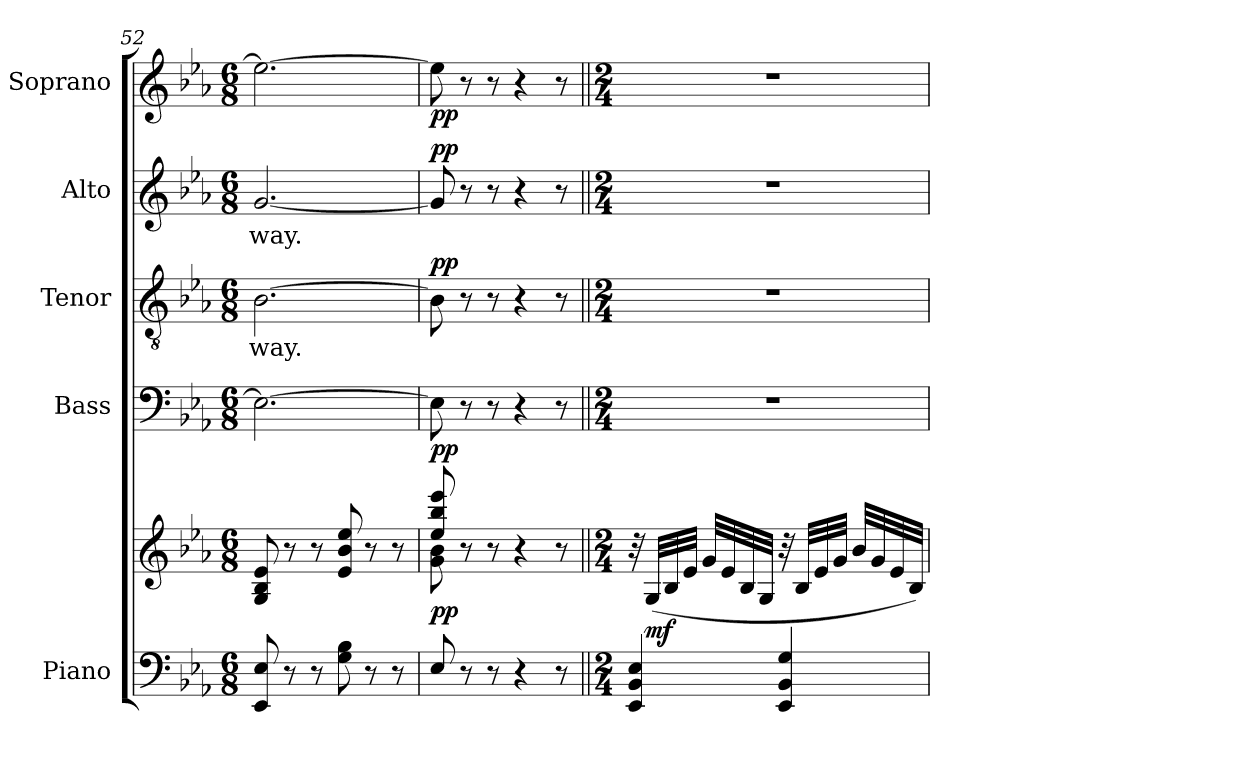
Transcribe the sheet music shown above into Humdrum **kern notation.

**kern	**kern	**dynam	**kern	**dynam	**kern	**text	**dynam	**kern	**text	**dynam	**kern	**dynam
*part5	*part5	*part5	*part4	*part4	*part3	*part3	*part3	*part2	*part2	*part2	*part1	*part1
*staff6	*staff5	*staff5/6	*staff4	*staff4	*staff3	*staff3	*staff3	*staff2	*staff2	*staff2	*staff1	*staff1
*I"Piano	*	*	*I"Bass	*	*I"Tenor	*	*	*I"Alto	*	*	*I"Soprano	*
*I'Pno.	*	*	*I'B.	*	*I'T.	*	*	*I'A.	*	*	*I'S.	*
*clefF4	*clefG2	*	*clefF4	*	*clefGv2	*	*	*clefG2	*	*	*clefG2	*
*	*	*	*	*	*ITrd7c12	*	*	*	*	*	*	*
*k[b-e-a-]	*k[b-e-a-]	*	*k[b-e-a-]	*	*k[b-e-a-]	*	*	*k[b-e-a-]	*	*	*k[b-e-a-]	*
*E-:	*E-:	*	*E-:	*	*E-:	*	*	*E-:	*	*	*E-:	*
*M6/8	*M6/8	*	*M6/8	*	*M6/8	*	*	*M6/8	*	*	*M6/8	*
=52	=52	=52	=52	=52	=52	=52	=52	=52	=52	=52	=52	=52
*	*^	*	*	*	*	*	*	*	*	*	*	*
!	!	!	!	!	!	!	!LO:LY:b:color=#000000	!	!	!	!	!	!
!	!	!	!	!	!	!	!	!	!	!LO:LY:b:color=#000000	!	!	!
8EE-i/ 8E-i	8Gi/ 8B-i 8e-i	8ryy	.	2.E-i\_	.	[2.BB-i\	-way.	.	[2.gi/	-way.	.	2.ee-i\_	.
8r	8r	8ryy	.	.	.	.	.	.	.	.	.	.	.
8r	8r	8ryy	.	.	.	.	.	.	.	.	.	.	.
8Gi\ 8B-i	8e-i/ 8b-i 8ee-i	8ryy	.	.	.	.	.	.	.	.	.	.	.
8r	8r	8ryy	.	.	.	.	.	.	.	.	.	.	.
8r	8r	8ryy	.	.	.	.	.	.	.	.	.	.	.
=53	=53	=53	=53	=53	=53	=53	=53	=53	=53	=53	=53	=53	=53
8E-i/	8ee-i/ 8bb-i 8eee-i	8gi\ 8b-i	pp	8E-i\]	pp	8BB-i\]	.	pp	8gi/]	.	pp	8ee-i\]	pp
8r	2ryy	8r	.	8r	.	8r	.	.	8r	.	.	8r	.
8r	.	8r	.	8r	.	8r	.	.	8r	.	.	8r	.
4r	.	4r	.	4r	.	4r	.	.	4r	.	.	4r	.
8r	8ryy	8r	.	8r	.	8r	.	.	8r	.	.	8r	.
*	*v	*v	*	*	*	*	*	*	*	*	*	*	*
!!LO:PB:g=z
=54||	=54||	=54||	=54||	=54||	=54||	=54||	=54||	=54||	=54||	=54||	=54||	=54||
*M2/4	*M2/4	*	*M2/4	*	*M2/4	*	*	*M2/4	*	*	*M2/4	*
*	*^	*	*	*	*	*	*	*	*	*	*	*
!	!	!	!	!	!	!	!	!	!	!	!	!LO:TX:a:B:t=Allergro con spirito.	!
!	!LO:TX:a:B:t=Allergro con spirito.	!	!	!	!	!	!	!	!	!	!	!	!
!	!	!	!	!LO:N:vis=1	!	!LO:N:vis=1	!	!	!LO:N:vis=1	!	!	!LO:N:vis=1	!
*	*v	*v	*	*	*	*	*	*	*	*	*	*^	*
4EE-i/ 4BB-i 4E-i	32r	.	2r	.	2r	.	.	2r	.	.	2r	4ryy	.
.	(32Gi/LLL	mf	.	.	.	.	.	.	.	.	.	.	.
.	32B-i/	.	.	.	.	.	.	.	.	.	.	.	.
.	32e-i/JJJ	.	.	.	.	.	.	.	.	.	.	.	.
.	32gi/LLL	.	.	.	.	.	.	.	.	.	.	.	.
.	32e-i/	.	.	.	.	.	.	.	.	.	.	.	.
.	32B-i/	.	.	.	.	.	.	.	.	.	.	.	.
.	32Gi/JJJ	.	.	.	.	.	.	.	.	.	.	.	.
4EE-i/ 4BB-i 4Gi	32r	.	.	.	.	.	.	.	.	.	.	16.ryy	.
.	32B-i/LLL	.	.	.	.	.	.	.	.	.	.	.	.
.	32e-i/	.	.	.	.	.	.	.	.	.	.	.	.
*	*MM104	*	*	*	*	*	*	*	*	*	*MM104	*	*
.	32gi/JJJ	.	.	.	.	.	.	.	.	.	.	8ryy	.
.	32b-i/LLL	.	.	.	.	.	.	.	.	.	.	.	.
.	32gi/	.	.	.	.	.	.	.	.	.	.	.	.
.	32e-i/	.	.	.	.	.	.	.	.	.	.	.	.
.	32B-i/JJJ)	.	.	.	.	.	.	.	.	.	.	32ryy	.
*	*	*	*	*	*	*	*	*	*	*	*v	*v	*
=	=	=	=	=	=	=	=	=	=	=	=	=
*-	*-	*-	*-	*-	*-	*-	*-	*-	*-	*-	*-	*-
